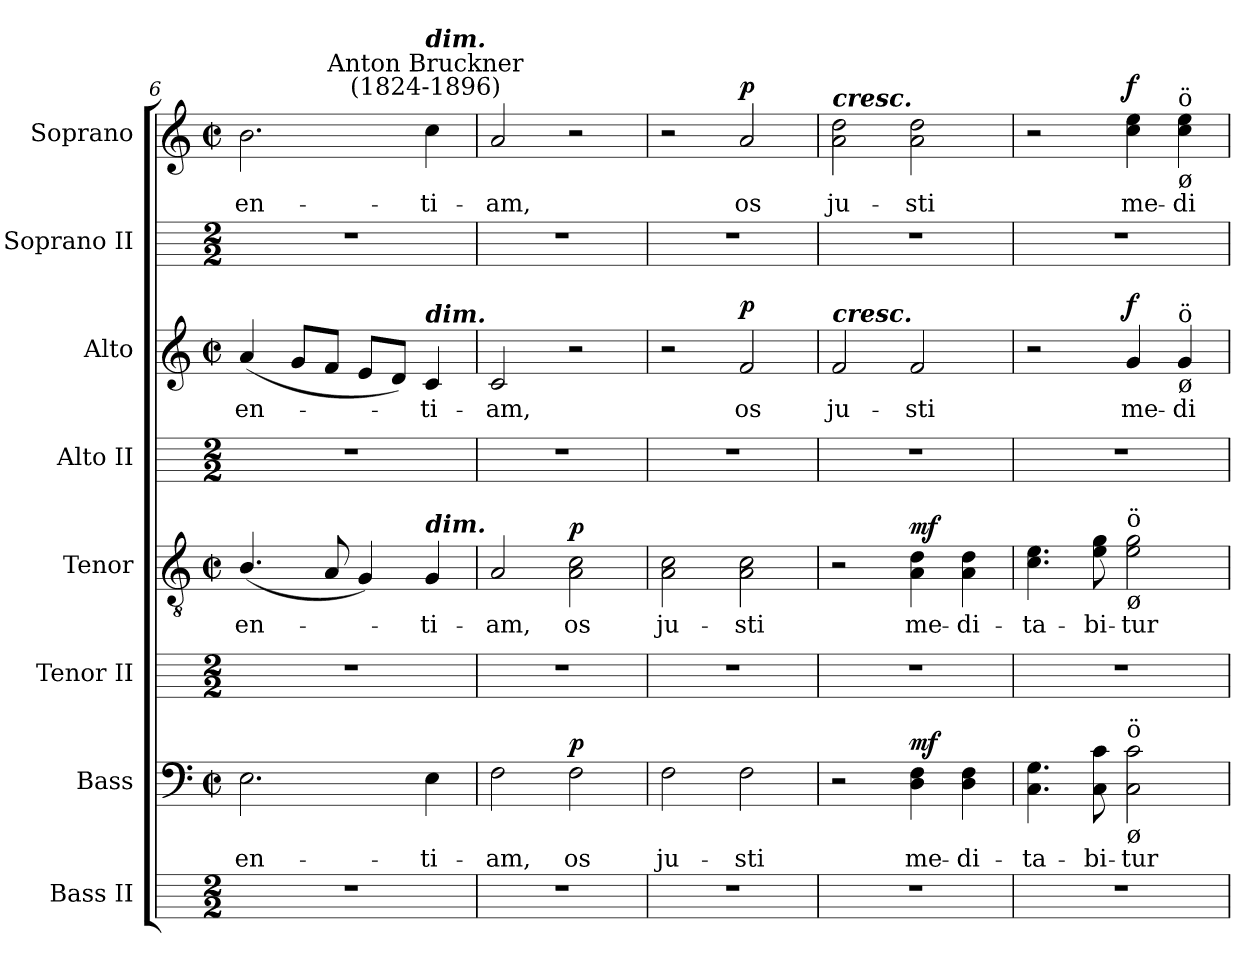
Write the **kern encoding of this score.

**kern	**kern	**text	**dynam	**kern	**kern	**text	**dynam	**kern	**kern	**text	**dynam	**kern	**kern	**text	**dynam
*part8	*part7	*part7	*part7	*part6	*part5	*part5	*part5	*part4	*part3	*part3	*part3	*part2	*part1	*part1	*part1
*staff8	*staff7	*staff7	*staff7	*staff6	*staff5	*staff5	*staff5	*staff4	*staff3	*staff3	*staff3	*staff2	*staff1	*staff1	*staff1
*I"Bass II	*I"Bass	*	*	*I"Tenor II	*I"Tenor	*	*	*I"Alto II	*I"Alto	*	*	*I"Soprano II	*I"Soprano	*	*
*I'B II	*I'B	*	*	*I'T II	*I'T	*	*	*I'A II	*I'A	*	*	*I'S II	*I'S	*	*
*	*clefF4	*	*	*	*clefGv2	*	*	*	*clefG2	*	*	*	*clefG2	*	*
*	*k[]	*	*	*	*k[]	*	*	*	*k[]	*	*	*	*k[]	*	*
*	*C:	*	*	*	*C:	*	*	*	*C:	*	*	*	*C:	*	*
*M2/2	*M2/2	*	*	*M2/2	*M2/2	*	*	*M2/2	*M2/2	*	*	*M2/2	*M2/2	*	*
*	*met(c|)	*	*	*	*met(c|)	*	*	*	*met(c|)	*	*	*	*met(c|)	*	*
=6	=6	=6	=6	=6	=6	=6	=6	=6	=6	=6	=6	=6	=6	=6	=6
!	!	!LO:LY:b	!	!	!	!LO:LY:b	!	!	!	!LO:LY:b	!	!	!	!LO:LY:b	!
1r	2.E	-en-	.	1r	(<4.B/	-en-	.	1r	(<4a	en-	.	1r	2.b	-en-	.
.	.	.	.	.	.	.	.	.	8gL	.	.	.	.	.	.
.	.	.	.	.	8A	.	.	.	8fJ	.	.	.	.	.	.
.	.	.	.	.	4G)	.	.	.	8eL	.	.	.	.	.	.
.	.	.	.	.	.	.	.	.	8dJ)	.	.	.	.	.	.
!	!	!	!	!	!	!	!	!	!	!	!	!	!LO:TX:a:cj:t=Anton Bruckner\n(1824-1896)	!	!
!	!	!	!	!	!	!	!	!	!	!	!	!	!LO:TX:a:Bi:t=dim.	!	!
!	!	!	!	!	!	!	!	!	!LO:TX:a:Bi:t=dim.	!	!	!	!	!	!
!	!	!	!	!	!LO:TX:a:Bi:t=dim.	!	!	!	!	!	!	!	!	!	!
!	!	!LO:LY:b	!	!	!	!LO:LY:b	!	!	!	!LO:LY:b	!	!	!	!LO:LY:b	!
.	4E	-ti-	.	.	4G	ti-	.	.	4c	ti-	.	.	4cc	-ti-	.
=7	=7	=7	=7	=7	=7	=7	=7	=7	=7	=7	=7	=7	=7	=7	=7
!	!	!LO:LY:b	!	!	!	!LO:LY:b	!	!	!	!LO:LY:b	!	!	!	!LO:LY:b	!
1r	2F	-am,	.	1r	2A	-am,	.	1r	2c	-am,	.	1r	2a	-am,	.
!	!	!LO:LY:b	!LO:DY:b	!	!	!LO:LY:b	!LO:DY:b	!	!	!	!	!	!	!	!
.	2F	os	p	.	2A 2c	os	p	.	2r	.	.	.	2r	.	.
=8	=8	=8	=8	=8	=8	=8	=8	=8	=8	=8	=8	=8	=8	=8	=8
!	!	!LO:LY:b	!	!	!	!LO:LY:b	!	!	!	!	!	!	!	!	!
1r	2F	ju-	.	1r	2A 2c	ju-	.	1r	2r	.	.	1r	2r	.	.
!	!	!LO:LY:b	!	!	!	!LO:LY:b	!	!	!	!LO:LY:b	!LO:DY:b	!	!	!LO:LY:b	!LO:DY:b
.	2F	-sti	.	.	2A 2c	-sti	.	.	2f	os	p	.	2a	os	p
=9	=9	=9	=9	=9	=9	=9	=9	=9	=9	=9	=9	=9	=9	=9	=9
!	!	!	!	!	!	!	!	!	!	!	!	!	!LO:TX:a:Bi:t=cresc.	!	!
!	!	!	!	!	!	!	!	!	!LO:TX:a:Bi:t=cresc.	!	!	!	!	!	!
!	!	!	!	!	!	!	!	!	!	!LO:LY:b	!	!	!	!LO:LY:b	!
1r	2r	.	.	1r	2r	.	.	1r	2f	ju-	.	1r	2a 2dd	ju-	.
!	!	!LO:LY:b	!LO:DY:b	!	!	!LO:LY:b	!LO:DY:b	!	!	!LO:LY:b	!	!	!	!LO:LY:b	!
.	4D 4F	me-	mf	.	4A 4d	me-	mf	.	2f	-sti	.	.	2a 2dd	-sti	.
!	!	!LO:LY:b	!	!	!	!LO:LY:b	!	!	!	!	!	!	!	!	!
.	4D 4F	-di-	.	.	4A 4d	-di-	.	.	.	.	.	.	.	.	.
=10	=10	=10	=10	=10	=10	=10	=10	=10	=10	=10	=10	=10	=10	=10	=10
!	!	!LO:LY:b	!	!	!	!LO:LY:b	!	!	!	!	!	!	!	!	!
1r	4.C 4.G	-ta-	.	1r	4.c 4.e	-ta-	.	1r	2r	.	.	1r	2r	.	.
!	!	!LO:LY:b	!	!	!	!LO:LY:b	!	!	!	!	!	!	!	!	!
.	8C 8c	-bi-	.	.	8e 8g	-bi-	.	.	.	.	.	.	.	.	.
!	!	!	!	!	!LO:TX:a:t=ö	!	!	!	!	!	!	!	!	!	!
!	!	!	!	!	!LO:TX:b:t=ø	!	!	!	!	!	!	!	!	!	!
!	!LO:TX:a:t=ö	!	!	!	!	!	!	!	!	!	!	!	!	!	!
!	!LO:TX:b:t=ø	!	!	!	!	!	!	!	!	!	!	!	!	!	!
!	!	!LO:LY:b	!	!	!	!LO:LY:b	!	!	!	!LO:LY:b	!LO:DY:b	!	!	!LO:LY:b	!LO:DY:b
.	2C 2c	-tur	.	.	2e 2g	-tur	.	.	4g	me-	f	.	4cc 4ee	me-	f
!	!	!	!	!	!	!	!	!	!	!	!	!	!LO:TX:a:t=ö	!	!
!	!	!	!	!	!	!	!	!	!	!	!	!	!LO:TX:b:t=ø	!	!
!	!	!	!	!	!	!	!	!	!LO:TX:a:t=ö	!	!	!	!	!	!
!	!	!	!	!	!	!	!	!	!LO:TX:b:t=ø	!	!	!	!	!	!
!	!	!	!	!	!	!	!	!	!	!LO:LY:b	!	!	!	!LO:LY:b	!
.	.	.	.	.	.	.	.	.	4g	-di-	.	.	4cc 4ee	-di-	.
=	=	=	=	=	=	=	=	=	=	=	=	=	=	=	=
*-	*-	*-	*-	*-	*-	*-	*-	*-	*-	*-	*-	*-	*-	*-	*-
